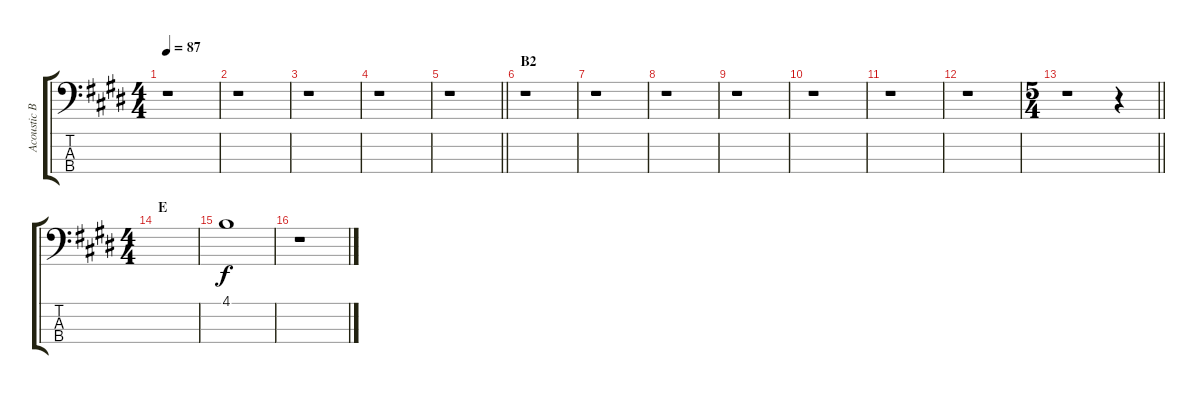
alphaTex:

\track ("Acoustic Bass" "Acoustic B") {instrument acousticbass}
\staff {score tabs}
\tuning (G2 D2 A1 E1) {hide}
\ts (4 4)
\tempo 87
\clef f4
\ks e
r.1{dy f} |
r.1 |
r.1 |
r.1 |
\barLineRight lightlight
r.1 |
\section ("" "B2")
r.1 |
r.1 |
r.1 |
r.1 |
r.1 |
r.1 |
r.1 |
\ts (5 4)
\barLineRight lightlight
r.1 r.4 |
\ts (4 4)
\section ("" "E")
|
4.1.1 |
r.1
